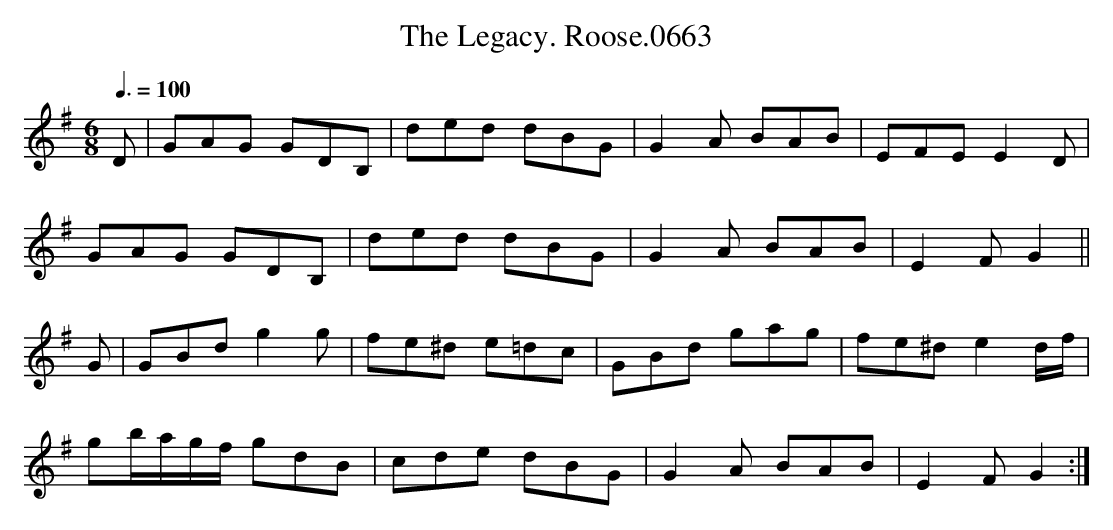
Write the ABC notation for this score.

X:1
T:Legacy. Roose.0663, The
M:6/8
L:1/8
Q:3/8=100
K:G
D|GAG GDB,|ded dBG|G2A BAB|EFE E2D|
GAG GDB,|ded dBG|G2A BAB|E2F G2||
G|GBd g2g|fe^d e=dc|GBd gag|fe^d e2d/f/|
gb/a/g/f/ gdB|cde dBG|G2A BAB|E2F G2:|
